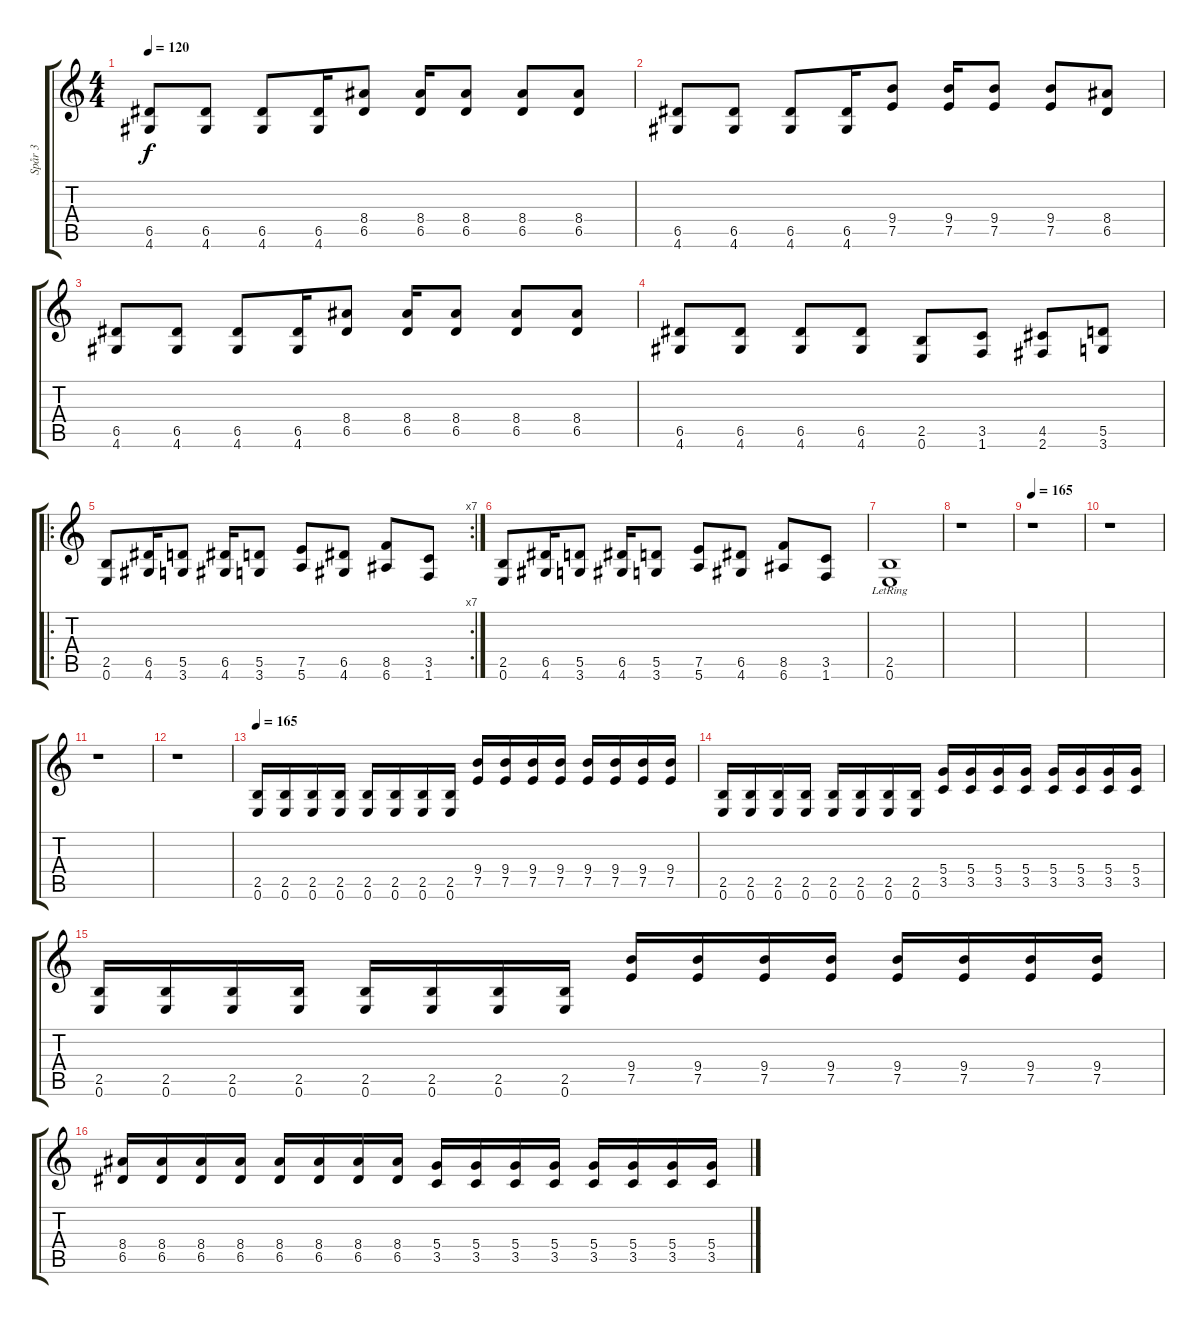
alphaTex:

\track ("Spår 3" "Spår 3") {instrument distortionguitar}
\staff {score tabs}
\tuning (E4 B3 G3 D3 A2 E2) {hide}
\ts (4 4)
\tempo 120
\clef g2
\ks c
(6.5 4.6).8{dy f} (6.5 4.6).8 (6.5 4.6).8 (6.5 4.6).16 (8.4 6.5).8 (8.4 6.5).16 (8.4 6.5).8 (8.4 6.5).8 (8.4 6.5).8 |
(6.5 4.6).8 (6.5 4.6).8 (6.5 4.6).8 (6.5 4.6).16 (9.4 7.5).8 (9.4 7.5).16 (9.4 7.5).8 (9.4 7.5).8 (8.4 6.5).8 |
(6.5 4.6).8 (6.5 4.6).8 (6.5 4.6).8 (6.5 4.6).16 (8.4 6.5).8 (8.4 6.5).16 (8.4 6.5).8 (8.4 6.5).8 (8.4 6.5).8 |
(6.5 4.6).8 (6.5 4.6).8 (6.5 4.6).8 (6.5 4.6).8 (2.5 0.6).8 (3.5 1.6).8 (4.5 2.6).8 (5.5 3.6).8 |
\ro
\rc 7
(2.5 0.6).8 (6.5 4.6).16 (5.5 3.6).8 (6.5 4.6).16 (5.5 3.6).8 (7.5 5.6).8 (6.5 4.6).8 (8.5 6.6).8 (3.5 1.6).8 |
(2.5 0.6).8 (6.5 4.6).16 (5.5 3.6).8 (6.5 4.6).16 (5.5 3.6).8 (7.5 5.6).8 (6.5 4.6).8 (8.5 6.6).8 (3.5 1.6).8 |
(2.5{lr} 0.6{lr}).1 |
r.1 |
\tempo 165
r.1 |
r.1 |
r.1 |
r.1 |
\tempo 165
(2.5 0.6).16 (2.5 0.6).16 (2.5 0.6).16 (2.5 0.6).16 (2.5 0.6).16 (2.5 0.6).16 (2.5 0.6).16 (2.5 0.6).16 (9.4 7.5).16 (9.4 7.5).16 (9.4 7.5).16 (9.4 7.5).16 (9.4 7.5).16 (9.4 7.5).16 (9.4 7.5).16 (9.4 7.5).16 |
(2.5 0.6).16 (2.5 0.6).16 (2.5 0.6).16 (2.5 0.6).16 (2.5 0.6).16 (2.5 0.6).16 (2.5 0.6).16 (2.5 0.6).16 (5.4 3.5).16 (5.4 3.5).16 (5.4 3.5).16 (5.4 3.5).16 (5.4 3.5).16 (5.4 3.5).16 (5.4 3.5).16 (5.4 3.5).16 |
(2.5 0.6).16 (2.5 0.6).16 (2.5 0.6).16 (2.5 0.6).16 (2.5 0.6).16 (2.5 0.6).16 (2.5 0.6).16 (2.5 0.6).16 (9.4 7.5).16 (9.4 7.5).16 (9.4 7.5).16 (9.4 7.5).16 (9.4 7.5).16 (9.4 7.5).16 (9.4 7.5).16 (9.4 7.5).16 |
(8.4 6.5).16 (8.4 6.5).16 (8.4 6.5).16 (8.4 6.5).16 (8.4 6.5).16 (8.4 6.5).16 (8.4 6.5).16 (8.4 6.5).16 (5.4 3.5).16 (5.4 3.5).16 (5.4 3.5).16 (5.4 3.5).16 (5.4 3.5).16 (5.4 3.5).16 (5.4 3.5).16 (5.4 3.5).16
